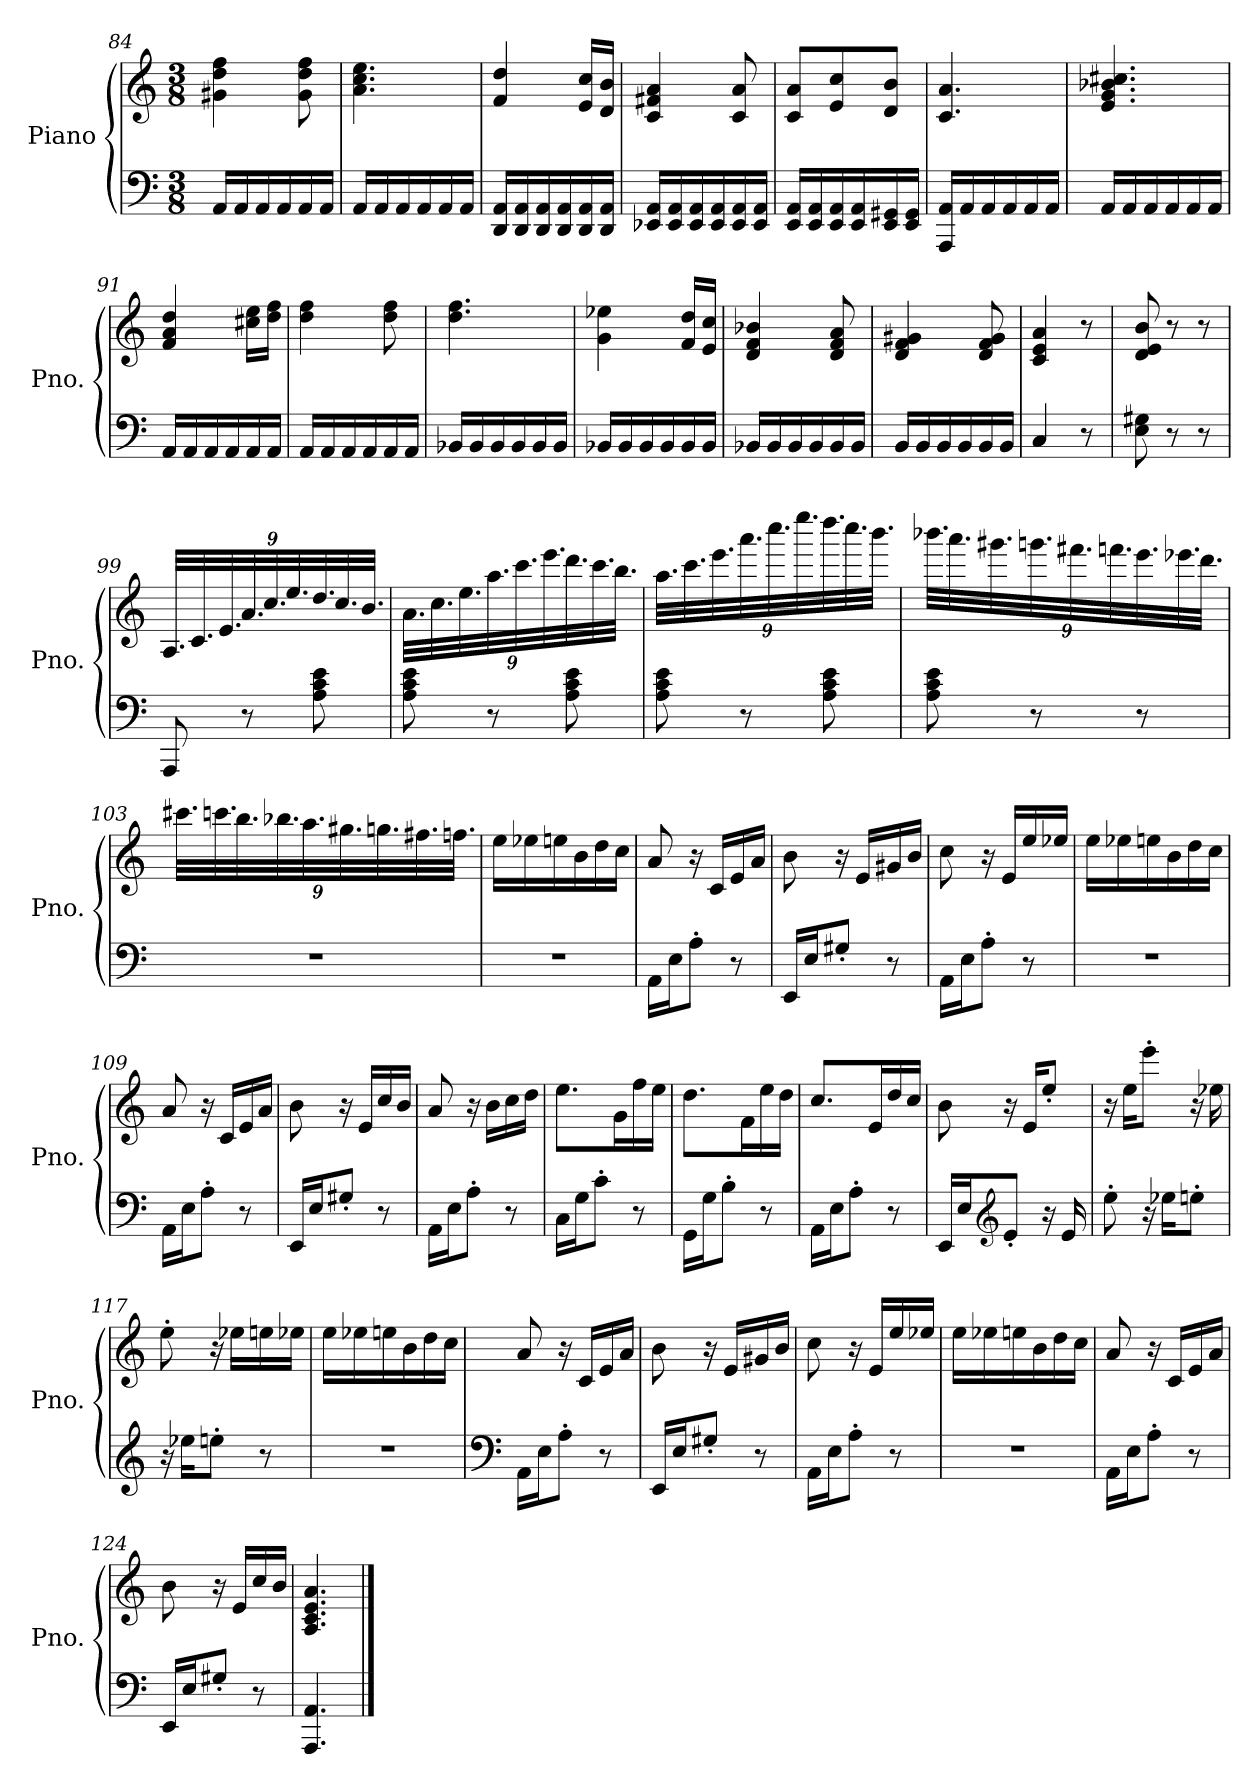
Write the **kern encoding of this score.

**kern	**kern
*part1	*part1
*staff2	*staff1
*I"Piano	*
*I'Pno.	*
*clefF4	*clefG2
*k[]	*k[]
*M3/8	*M3/8
=84	=84
16AA/LL	4g#X\ 4dd\ 4ff\
16AA/	.
16AA/	.
16AA/	.
16AA/	8g#\ 8dd\ 8ff\
16AA/JJ	.
=85	=85
16AA/LL	4.a\ 4.cc\ 4.ee\
16AA/	.
16AA/	.
16AA/	.
16AA/	.
16AA/JJ	.
=86	=86
16DD/ 16AA/LL	4f/ 4dd/
16DD/ 16AA/	.
16DD/ 16AA/	.
16DD/ 16AA/	.
16DD/ 16AA/	16e/ 16cc/LL
16DD/ 16AA/JJ	16d/ 16b/JJ
=87	=87
16EE-X/ 16AA/LL	4c/ 4f#X/ 4a/
16EE-/ 16AA/	.
16EE-/ 16AA/	.
16EE-/ 16AA/	.
16EE-/ 16AA/	8c/ 8a/
16EE-/ 16AA/JJ	.
=88	=88
16EE/ 16AA/LL	8c/ 8a/L
16EE/ 16AA/	.
16EE/ 16AA/	8e/ 8cc/
16EE/ 16AA/	.
16EE/ 16GG#X/	8d/ 8b/J
16EE/ 16GG#/JJ	.
!!LO:LB:g=z
=89	=89
16AAA/ 16AA/LL	4.c/ 4.a/
16AA/	.
16AA/	.
16AA/	.
16AA/	.
16AA/JJ	.
=90	=90
16AA/LL	4.e/ 4.g/ 4.b-X/ 4.cc#X/
16AA/	.
16AA/	.
16AA/	.
16AA/	.
16AA/JJ	.
=91	=91
16AA/LL	4f/ 4a/ 4dd/
16AA/	.
16AA/	.
16AA/	.
16AA/	16cc#X\ 16ee\LL
16AA/JJ	16dd\ 16ff\JJ
=92	=92
16AA/LL	4dd\ 4ff\
16AA/	.
16AA/	.
16AA/	.
16AA/	8dd\ 8ff\
16AA/JJ	.
=93	=93
16BB-X/LL	4.dd\ 4.ff\
16BB-/	.
16BB-/	.
16BB-/	.
16BB-/	.
16BB-/JJ	.
=94	=94
16BB-X/LL	4g\ 4ee-X\
16BB-/	.
16BB-/	.
16BB-/	.
16BB-/	16f/ 16dd/LL
16BB-/JJ	16e/ 16cc/JJ
=95	=95
16BB-X/LL	4d/ 4f/ 4b-X/
16BB-/	.
16BB-/	.
16BB-/	.
16BB-/	8d/ 8f/ 8a/
16BB-/JJ	.
!!LO:LB:g=z
=96	=96
16BB/LL	4d/ 4f/ 4g#X/
16BB/	.
16BB/	.
16BB/	.
16BB/	8d/ 8f/ 8g#/
16BB/JJ	.
=97	=97
4C/	4c/ 4e/ 4a/
8r	8r
=98	=98
8E\ 8G#X\	8d/ 8e/ 8b/
8r	8r
8r	8r
=99	=99
*	*Xbrackettup
8AAA/	36.A/LLL
.	36.c/
.	36.e/
8r	36.a/
.	36.cc/
.	36.ee/
8A\ 8c\ 8e\	36.dd/
.	36.cc/
.	36.b/JJJ
=100	=100
8A\ 8c\ 8e\	36.a\LLL
.	36.cc\
.	36.ee\
8r	36.aa\
.	36.ccc\
.	36.eee\
8A\ 8c\ 8e\	36.ddd\
.	36.ccc\
.	36.bb\JJJ
!!LO:LB:g=z
=101	=101
8A\ 8c\ 8e\	36.aa\LLL
.	36.ccc\
.	36.eee\
8r	36.aaa\
.	36.cccc\
.	36.eeee\
8A\ 8c\ 8e\	36.dddd\
.	36.cccc\
.	36.bbb\JJJ
=102	=102
8A\ 8c\ 8e\	36.bbb-X\LLL
.	36.aaa\
.	36.ggg#X\
8r	36.gggn\
.	36.fff#X\
.	36.fffn\
8r	36.eee\
.	36.eee-X\
.	36.ddd\JJJ
=103	=103
4.r	36.ccc#X\LLL
.	36.cccn\
.	36.bb\
.	36.bb-X\
.	36.aa\
.	36.gg#X\
.	36.ggn\
.	36.ff#X\
.	36.ffn\JJJ
!!LO:LB:g=z
=104	=104
4.r	16ee\LL
.	16ee-X\
.	16een\
.	16b\
.	16dd\
.	16cc\JJ
=105	=105
16AA\LL	8a/
16E\J	.
8A'\J	16r
.	16c/LL
8r	16e/
.	16a/JJ
=106	=106
16EE/LL	8b\
16E/J	.
8G#X'/J	16r
.	16e/LL
8r	16g#X/
.	16b/JJ
=107	=107
16AA\LL	8cc\
16E\J	.
8A'\J	16r
.	16e/LL
8r	16ee/
.	16ee-X/JJ
=108	=108
4.r	16ee\LL
.	16ee-X\
.	16een\
.	16b\
.	16dd\
.	16cc\JJ
=109	=109
16AA\LL	8a/
16E\J	.
8A'\J	16r
.	16c/LL
8r	16e/
.	16a/JJ
=110	=110
16EE/LL	8b\
16E/J	.
8G#X'/J	16r
.	16e/LL
8r	16cc/
.	16b/JJ
!!LO:PB:g=z
=111	=111
16AA\LL	8a/
16E\J	.
8A'\J	16r
.	16b\LL
8r	16cc\
.	16dd\JJ
=112	=112
16C\LL	8.ee\L
16G\J	.
8c'\J	.
.	16g\L
8r	16ff\
.	16ee\JJ
=113	=113
16GG\LL	8.dd\L
16G\J	.
8B'\J	.
.	16f\L
8r	16ee\
.	16dd\JJ
=114	=114
16AA\LL	8.cc/L
16E\J	.
8A'\J	.
.	16e/L
8r	16dd/
.	16cc/JJ
=115	=115
16EE/LL	8b\
16E/J	.
*clefG2	*
8e'/J	16r
.	16e/KL
16r	8ee'/J
16e/	.
=116	=116
8ee'\	16r
.	16ee\KL
16r	8eee'\J
16ee-X\KL	.
8een'\J	16r
.	16ee-X\
=117	=117
16r	8ee'\
16ee-X\KL	.
8een'\J	16r
.	16ee-X\LL
8r	16een\
.	16ee-X\JJ
!!LO:LB:g=z
=118	=118
4.r	16ee\LL
.	16ee-X\
.	16een\
.	16b\
.	16dd\
.	16cc\JJ
=119	=119
*clefF4	*
16AA\LL	8a/
16E\J	.
8A'\J	16r
.	16c/LL
8r	16e/
.	16a/JJ
=120	=120
16EE/LL	8b\
16E/J	.
8G#X'/J	16r
.	16e/LL
8r	16g#X/
.	16b/JJ
=121	=121
16AA\LL	8cc\
16E\J	.
8A'\J	16r
.	16e/LL
8r	16ee/
.	16ee-X/JJ
=122	=122
4.r	16ee\LL
.	16ee-X\
.	16een\
.	16b\
.	16dd\
.	16cc\JJ
=123	=123
16AA\LL	8a/
16E\J	.
8A'\J	16r
.	16c/LL
8r	16e/
.	16a/JJ
=124	=124
16EE/LL	8b\
16E/J	.
8G#X'/J	16r
.	16e/LL
8r	16cc/
.	16b/JJ
!!LO:LB:g=z
=125	=125
4.AAA/ 4.AA/	4.A/ 4.c/ 4.e/ 4.a/
==	==
*-	*-
